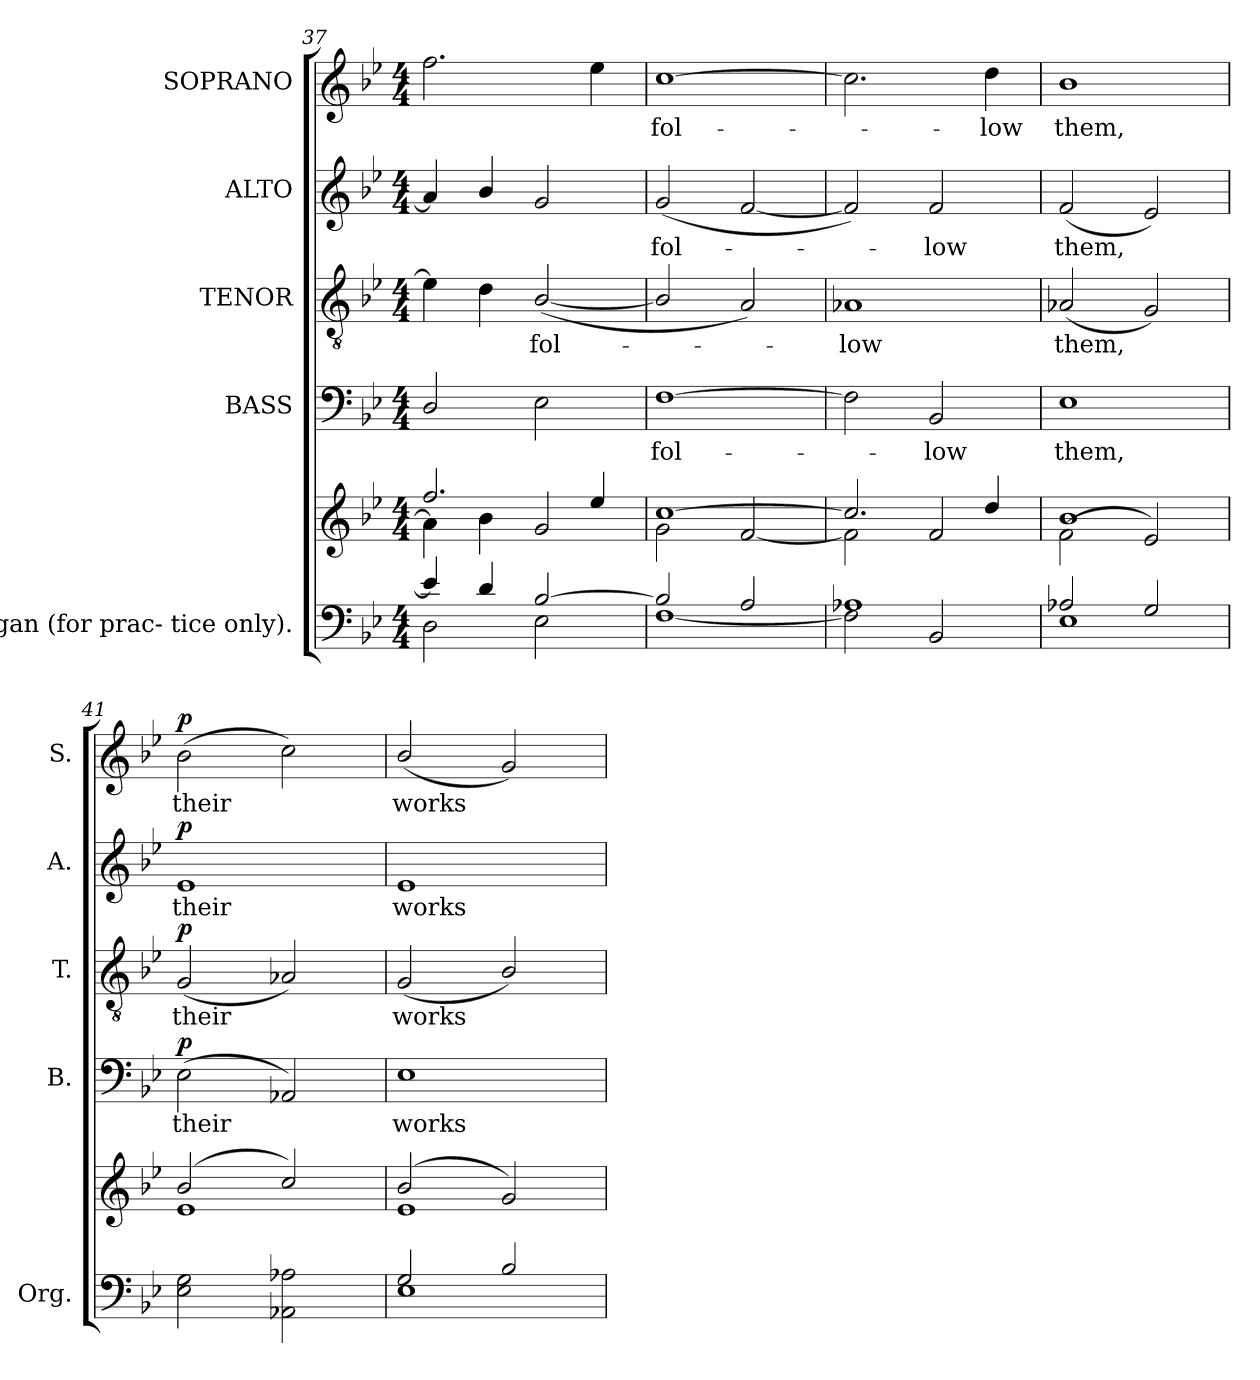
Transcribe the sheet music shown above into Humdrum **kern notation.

**kern	**kern	**kern	**text	**dynam	**kern	**text	**dynam	**kern	**text	**dynam	**kern	**text	**dynam
*part5	*part5	*part4	*part4	*part4	*part3	*part3	*part3	*part2	*part2	*part2	*part1	*part1	*part1
*staff6	*staff5	*staff4	*staff4	*staff4	*staff3	*staff3	*staff3	*staff2	*staff2	*staff2	*staff1	*staff1	*staff1
*I"Organ (for prac- tice only).	*	*I"BASS	*	*	*I"TENOR	*	*	*I"ALTO	*	*	*I"SOPRANO	*	*
*I'Org.	*	*I'B.	*	*	*I'T.	*	*	*I'A.	*	*	*I'S.	*	*
*clefF4	*clefG2	*clefF4	*	*	*clefGv2	*	*	*clefG2	*	*	*clefG2	*	*
*	*	*	*	*	*ITrd7c12	*	*	*	*	*	*	*	*
*k[b-e-]	*k[b-e-]	*k[b-e-]	*	*	*k[b-e-]	*	*	*k[b-e-]	*	*	*k[b-e-]	*	*
*B-:	*B-:	*B-:	*	*	*B-:	*	*	*B-:	*	*	*B-:	*	*
*M4/4	*M4/4	*M4/4	*	*	*M4/4	*	*	*M4/4	*	*	*M4/4	*	*
=37	=37	=37	=37	=37	=37	=37	=37	=37	=37	=37	=37	=37	=37
*^	*^	*	*	*	*	*	*	*	*	*	*	*	*
4e-i/]	2Di\	2.ffi/	4ai\]	2Di/	.	.	4E-i\]	.	.	4ai/]	.	.	2.ffi\	.	.
4di/	.	.	4b-i\	.	.	.	4Di\	.	.	4b-i/	.	.	.	.	.
!	!	!	!	!	!	!	!	!LO:LY:b:color=#000000	!	!	!	!	!	!	!
[2B-i/	2E-i\	.	2gi/	2E-i\	.	.	([2BB-i/	fol-	.	2gi/	.	.	.	.	.
.	.	4ee-i/	.	.	.	.	.	.	.	.	.	.	4ee-i\	.	.
=38	=38	=38	=38	=38	=38	=38	=38	=38	=38	=38	=38	=38	=38	=38	=38
!	!	!	!	!	!LO:LY:b:color=#000000	!	!	!	!	!	!	!	!	!	!
!	!	!	!	!	!	!	!	!	!	!	!LO:LY:b:color=#000000	!	!	!	!
!	!	!	!	!	!	!	!	!	!	!	!	!	!	!LO:LY:b:color=#000000	!
2B-i/]	[1Fi	[1cci	2gi\	[1Fi	fol-	.	2BB-i/]	.	.	(2gi/	fol-	.	[1cci	fol-	.
2Ai/	.	.	[2fi/	.	.	.	2AAi/)	.	.	[2fi/	.	.	.	.	.
=39	=39	=39	=39	=39	=39	=39	=39	=39	=39	=39	=39	=39	=39	=39	=39
!	!	!	!	!	!	!	!	!LO:LY:b:color=#000000	!	!	!	!	!	!	!
1A-Xi	2Fi\]	2.cci/]	2fi\]	2Fi\]	.	.	1AA-Xi	-low	.	2fi/])	.	.	2.cci\]	.	.
!	!	!	!	!	!LO:LY:b:color=#000000	!	!	!	!	!	!	!	!	!	!
!	!	!	!	!	!	!	!	!	!	!	!LO:LY:b:color=#000000	!	!	!	!
.	2BB-i/	.	2fi/	2BB-i/	-low	.	.	.	.	2fi/	-low	.	.	.	.
!	!	!	!	!	!	!	!	!	!	!	!	!	!	!LO:LY:b:color=#000000	!
.	.	4ddi/	.	.	.	.	.	.	.	.	.	.	4ddi\	-low	.
=40	=40	=40	=40	=40	=40	=40	=40	=40	=40	=40	=40	=40	=40	=40	=40
!	!	!	!	!	!LO:LY:b:color=#000000	!	!	!	!	!	!	!	!	!	!
!	!	!	!	!	!	!	!	!LO:LY:b:color=#000000	!	!	!	!	!	!	!
!	!	!	!	!	!	!	!	!	!	!	!LO:LY:b:color=#000000	!	!	!	!
!	!	!	!	!	!	!	!	!	!	!	!	!	!	!LO:LY:b:color=#000000	!
2A-Xi/	1E-i	1b-i	(2fi\	1E-i	them,	.	(2AA-Xi/	them,	.	(2fi/	them,	.	1b-i	them,	.
2Gi/	.	.	2e-i/)	.	.	.	2GGi/)	.	.	2e-i/)	.	.	.	.	.
*v	*v	*	*	*	*	*	*	*	*	*	*	*	*	*	*
=41	=41	=41	=41	=41	=41	=41	=41	=41	=41	=41	=41	=41	=41	=41
!	!	!	!	!LO:LY:b:color=#000000	!	!	!	!	!	!	!	!	!	!
!	!	!	!	!	!	!	!LO:LY:b:color=#000000	!	!	!	!	!	!	!
!	!	!	!	!	!	!	!	!	!	!LO:LY:b:color=#000000	!	!	!	!
!	!	!	!	!	!	!	!	!	!	!	!	!	!LO:LY:b:color=#000000	!
2E-i\ 2Gi	(2b-i/	1e-i	(2E-i\	their	p	(2GGi/	their	p	1e-i	their	p	(2b-i\	their	p
2AA-Xi\ 2A-Xi	2cci/)	.	2AA-Xi/)	.	.	2AA-Xi/)	.	.	.	.	.	2cci\)	.	.
=42	=42	=42	=42	=42	=42	=42	=42	=42	=42	=42	=42	=42	=42	=42
*^	*	*	*	*	*	*	*	*	*	*	*	*	*	*
!	!	!	!	!	!LO:LY:b:color=#000000	!	!	!	!	!	!	!	!	!	!
!	!	!	!	!	!	!	!	!LO:LY:b:color=#000000	!	!	!	!	!	!	!
!	!	!	!	!	!	!	!	!	!	!	!LO:LY:b:color=#000000	!	!	!	!
!	!	!	!	!	!	!	!	!	!	!	!	!	!	!LO:LY:b:color=#000000	!
2Gi/	1E-i	(2b-i/	1e-i	1E-i	works	.	(2GGi/	works	.	1e-i	works	.	(2b-i/	works	.
2B-i/	.	2gi/)	.	.	.	.	2BB-i/)	.	.	.	.	.	2gi/)	.	.
*v	*v	*	*	*	*	*	*	*	*	*	*	*	*	*	*
*	*v	*v	*	*	*	*	*	*	*	*	*	*	*	*
=	=	=	=	=	=	=	=	=	=	=	=	=	=
*-	*-	*-	*-	*-	*-	*-	*-	*-	*-	*-	*-	*-	*-
